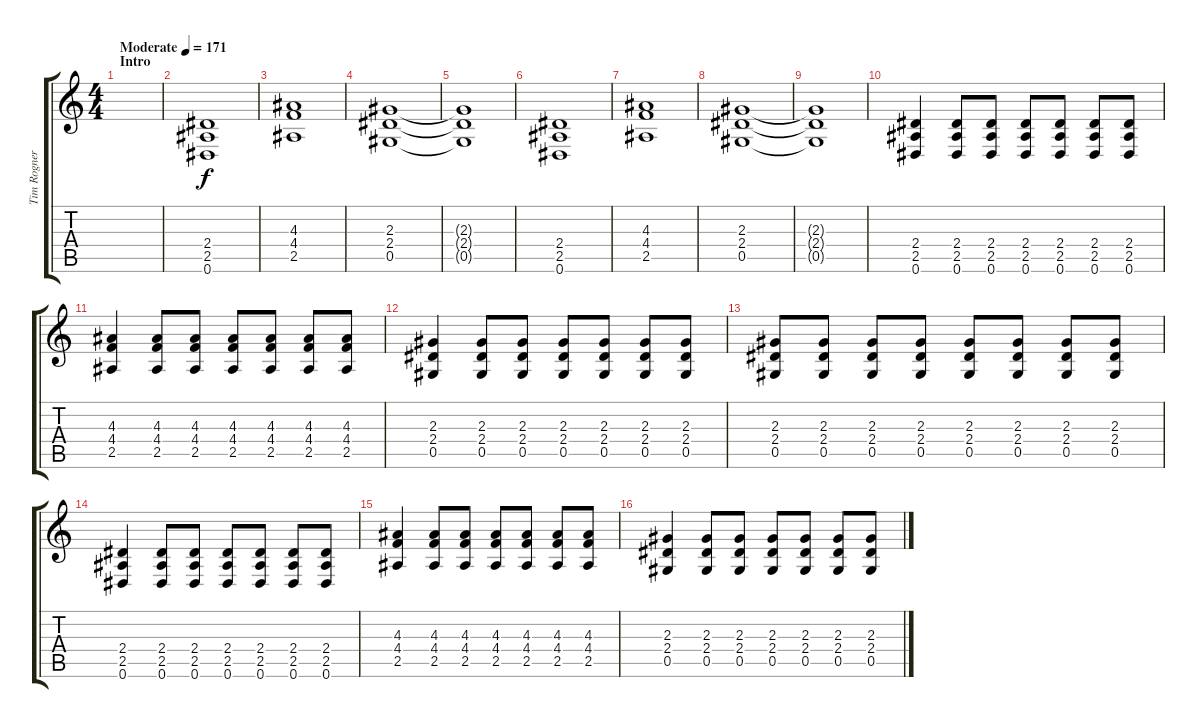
\track ("Tim Rogner - Guitar" "Tim Rogner") {instrument distortionguitar}
\staff {score tabs}
\tuning (Eb4 Bb3 Gb3 Db3 Ab2 Eb2) {hide}
\ts (4 4)
\section ("" "Intro")
\tempo (171 "Moderate")
\clef g2
\ks c
|
(2.4 2.5 0.6).1 |
(4.3 4.4 2.5).1 |
(2.3 2.4 0.5).1 |
(2.3{t} 2.4{t} 0.5{t}).1 |
(2.4 2.5 0.6).1 |
(4.3 4.4 2.5).1 |
(2.3 2.4 0.5).1 |
(2.3{t} 2.4{t} 0.5{t}).1 |
(2.4 2.5 0.6).4 (2.4 2.5 0.6).8 (2.4 2.5 0.6).8 (2.4 2.5 0.6).8 (2.4 2.5 0.6).8 (2.4 2.5 0.6).8 (2.4 2.5 0.6).8 |
(4.3 4.4 2.5).4 (4.3 4.4 2.5).8 (4.3 4.4 2.5).8 (4.3 4.4 2.5).8 (4.3 4.4 2.5).8 (4.3 4.4 2.5).8 (4.3 4.4 2.5).8 |
(2.3 2.4 0.5).4 (2.3 2.4 0.5).8 (2.3 2.4 0.5).8 (2.3 2.4 0.5).8 (2.3 2.4 0.5).8 (2.3 2.4 0.5).8 (2.3 2.4 0.5).8 |
(2.3 2.4 0.5).8 (2.3 2.4 0.5).8 (2.3 2.4 0.5).8 (2.3 2.4 0.5).8 (2.3 2.4 0.5).8 (2.3 2.4 0.5).8 (2.3 2.4 0.5).8 (2.3 2.4 0.5).8 |
(2.4 2.5 0.6).4 (2.4 2.5 0.6).8 (2.4 2.5 0.6).8 (2.4 2.5 0.6).8 (2.4 2.5 0.6).8 (2.4 2.5 0.6).8 (2.4 2.5 0.6).8 |
(4.3 4.4 2.5).4 (4.3 4.4 2.5).8 (4.3 4.4 2.5).8 (4.3 4.4 2.5).8 (4.3 4.4 2.5).8 (4.3 4.4 2.5).8 (4.3 4.4 2.5).8 |
(2.3 2.4 0.5).4 (2.3 2.4 0.5).8 (2.3 2.4 0.5).8 (2.3 2.4 0.5).8 (2.3 2.4 0.5).8 (2.3 2.4 0.5).8 (2.3 2.4 0.5).8
